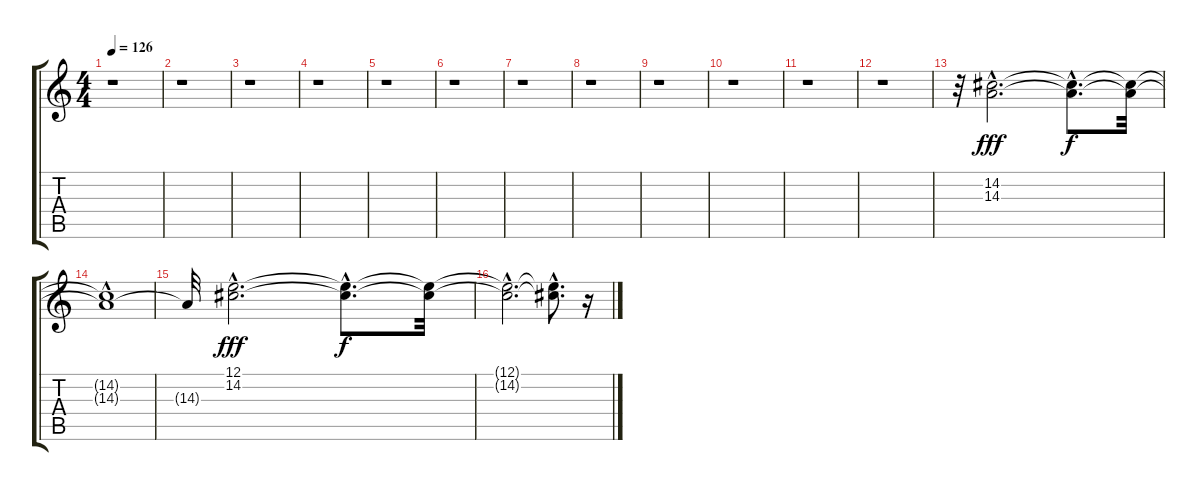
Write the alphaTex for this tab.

\track "" {instrument brasssection}
\staff {score tabs}
\tuning (E4 B3 G3 D3 A2 E2) {hide}
\ts (4 4)
\tempo 126
\clef g2
\ks c
r.1{dy fff} |
r.1 |
r.1 |
r.1 |
r.1 |
r.1 |
r.1 |
r.1 |
r.1 |
r.1 |
r.1 |
r.1 |
r.32 (14.2{hac} 14.3{hac}).2{d} (14.2{hac t} 14.3{hac t}).8{d dy f} (14.2{t} 14.3{t}).32 |
(14.2{hac t} 14.3{t}).1 |
14.3{t}.32 (12.1{hac} 14.2{hac}).2{d dy fff} (12.1{hac t} 14.2{hac t}).8{d dy f} (12.1{t} 14.2{t}).32 |
(12.1{hac t} 14.2{hac t}).2{d} (12.1{hac t} 14.2{hac t}).8{d} r.16
